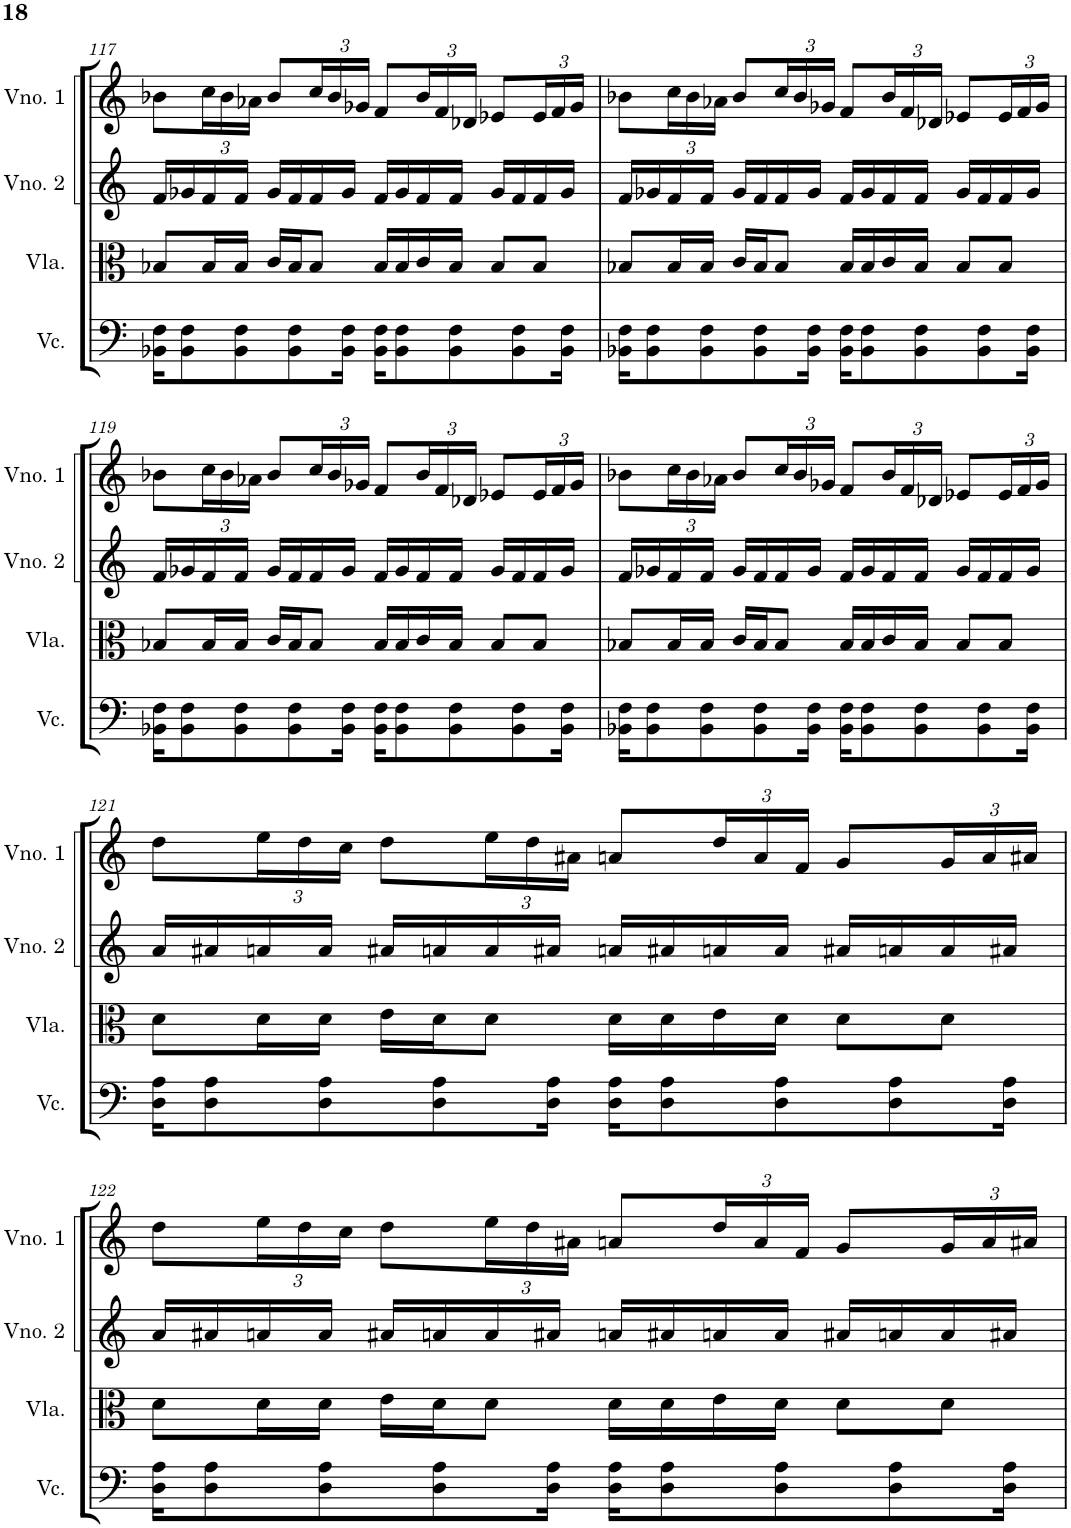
**kern	**kern	**kern	**kern
*part4	*part3	*part2	*part1
*staff4	*staff3	*staff2	*staff1
*I"Violoncelo	*I"Viola	*I"Violino 2	*I"Violino 1
*I'Vc.	*I'Vla.	*I'Vno. 2	*I'Vno. 1
!!LO:PB:g=z
*clefF4	*clefC3	*clefG2	*clefG2
*k[]	*k[]	*k[]	*k[]
*M4/4	*M4/4	*M4/4	*M4/4
=117	=117	=117	=117
16BB-X\ 16F\KL	8B-X/L	16f/LL	8b-X\L
8BB-\ 8F\	.	16g-X/	.
*	*	*	*Xbrackettup
.	16B-/L	16f/	24cc\L
.	.	.	24b-\
8BB-\ 8F\	16B-/JJ	16f/JJ	.
.	.	.	24a-X\JJ
.	16c/LL	16g-/LL	8b-/L
8BB-\ 8F\	16B-/J	16f/	.
.	8B-/J	16f/	24cc/L
.	.	.	24b-/
16BB-\ 16F\Jk	.	16g-/JJ	.
.	.	.	24g-X/JJ
16BB-\ 16F\KL	16B-/LL	16f/LL	8f/L
8BB-\ 8F\	16B-/	16g-/	.
.	16c/	16f/	24b-/L
.	.	.	24f/
8BB-\ 8F\	16B-/JJ	16f/JJ	.
.	.	.	24d-X/JJ
.	8B-/L	16g-/LL	8e-X/L
8BB-\ 8F\	.	16f/	.
.	8B-/J	16f/	24e-/L
.	.	.	24f/
16BB-\ 16F\Jk	.	16g-/JJ	.
.	.	.	24g-/JJ
=118	=118	=118	=118
16BB-X\ 16F\KL	8B-X/L	16f/LL	8b-X\L
8BB-\ 8F\	.	16g-X/	.
.	16B-/L	16f/	24cc\L
.	.	.	24b-\
8BB-\ 8F\	16B-/JJ	16f/JJ	.
.	.	.	24a-X\JJ
.	16c/LL	16g-/LL	8b-/L
8BB-\ 8F\	16B-/J	16f/	.
.	8B-/J	16f/	24cc/L
.	.	.	24b-/
16BB-\ 16F\Jk	.	16g-/JJ	.
.	.	.	24g-X/JJ
16BB-\ 16F\KL	16B-/LL	16f/LL	8f/L
8BB-\ 8F\	16B-/	16g-/	.
.	16c/	16f/	24b-/L
.	.	.	24f/
8BB-\ 8F\	16B-/JJ	16f/JJ	.
.	.	.	24d-X/JJ
.	8B-/L	16g-/LL	8e-X/L
8BB-\ 8F\	.	16f/	.
.	8B-/J	16f/	24e-/L
.	.	.	24f/
16BB-\ 16F\Jk	.	16g-/JJ	.
.	.	.	24g-/JJ
!!LO:LB:g=z
=119	=119	=119	=119
16BB-X\ 16F\KL	8B-X/L	16f/LL	8b-X\L
8BB-\ 8F\	.	16g-X/	.
.	16B-/L	16f/	24cc\L
.	.	.	24b-\
8BB-\ 8F\	16B-/JJ	16f/JJ	.
.	.	.	24a-X\JJ
.	16c/LL	16g-/LL	8b-/L
8BB-\ 8F\	16B-/J	16f/	.
.	8B-/J	16f/	24cc/L
.	.	.	24b-/
16BB-\ 16F\Jk	.	16g-/JJ	.
.	.	.	24g-X/JJ
16BB-\ 16F\KL	16B-/LL	16f/LL	8f/L
8BB-\ 8F\	16B-/	16g-/	.
.	16c/	16f/	24b-/L
.	.	.	24f/
8BB-\ 8F\	16B-/JJ	16f/JJ	.
.	.	.	24d-X/JJ
.	8B-/L	16g-/LL	8e-X/L
8BB-\ 8F\	.	16f/	.
.	8B-/J	16f/	24e-/L
.	.	.	24f/
16BB-\ 16F\Jk	.	16g-/JJ	.
.	.	.	24g-/JJ
=120	=120	=120	=120
16BB-X\ 16F\KL	8B-X/L	16f/LL	8b-X\L
8BB-\ 8F\	.	16g-X/	.
.	16B-/L	16f/	24cc\L
.	.	.	24b-\
8BB-\ 8F\	16B-/JJ	16f/JJ	.
.	.	.	24a-X\JJ
.	16c/LL	16g-/LL	8b-/L
8BB-\ 8F\	16B-/J	16f/	.
.	8B-/J	16f/	24cc/L
.	.	.	24b-/
16BB-\ 16F\Jk	.	16g-/JJ	.
.	.	.	24g-X/JJ
16BB-\ 16F\KL	16B-/LL	16f/LL	8f/L
8BB-\ 8F\	16B-/	16g-/	.
.	16c/	16f/	24b-/L
.	.	.	24f/
8BB-\ 8F\	16B-/JJ	16f/JJ	.
.	.	.	24d-X/JJ
.	8B-/L	16g-/LL	8e-X/L
8BB-\ 8F\	.	16f/	.
.	8B-/J	16f/	24e-/L
.	.	.	24f/
16BB-\ 16F\Jk	.	16g-/JJ	.
.	.	.	24g-/JJ
!!LO:LB:g=z
=121	=121	=121	=121
16D\ 16A\KL	8d\L	16a/LL	8dd\L
8D\ 8A\	.	16a#X/	.
.	16d\L	16an/	24ee\L
.	.	.	24dd\
8D\ 8A\	16d\JJ	16a/JJ	.
.	.	.	24cc\JJ
.	16e\LL	16a#X/LL	8dd\L
8D\ 8A\	16d\J	16an/	.
.	8d\J	16a/	24ee\L
.	.	.	24dd\
16D\ 16A\Jk	.	16a#X/JJ	.
.	.	.	24a#X\JJ
16D\ 16A\KL	16d\LL	16an/LL	8an/L
8D\ 8A\	16d\	16a#X/	.
.	16e\	16an/	24dd/L
.	.	.	24a/
8D\ 8A\	16d\JJ	16a/JJ	.
.	.	.	24f/JJ
.	8d\L	16a#X/LL	8g/L
8D\ 8A\	.	16an/	.
.	8d\J	16a/	24g/L
.	.	.	24a/
16D\ 16A\Jk	.	16a#X/JJ	.
.	.	.	24a#X/JJ
!!LO:LB:g=z
=122	=122	=122	=122
16D\ 16A\KL	8d\L	16a/LL	8dd\L
8D\ 8A\	.	16a#X/	.
.	16d\L	16an/	24ee\L
.	.	.	24dd\
8D\ 8A\	16d\JJ	16a/JJ	.
.	.	.	24cc\JJ
.	16e\LL	16a#X/LL	8dd\L
8D\ 8A\	16d\J	16an/	.
.	8d\J	16a/	24ee\L
.	.	.	24dd\
16D\ 16A\Jk	.	16a#X/JJ	.
.	.	.	24a#X\JJ
16D\ 16A\KL	16d\LL	16an/LL	8an/L
8D\ 8A\	16d\	16a#X/	.
.	16e\	16an/	24dd/L
.	.	.	24a/
8D\ 8A\	16d\JJ	16a/JJ	.
.	.	.	24f/JJ
.	8d\L	16a#X/LL	8g/L
8D\ 8A\	.	16an/	.
.	8d\J	16a/	24g/L
.	.	.	24a/
16D\ 16A\Jk	.	16a#X/JJ	.
.	.	.	24a#X/JJ
=	=	=	=
*-	*-	*-	*-
